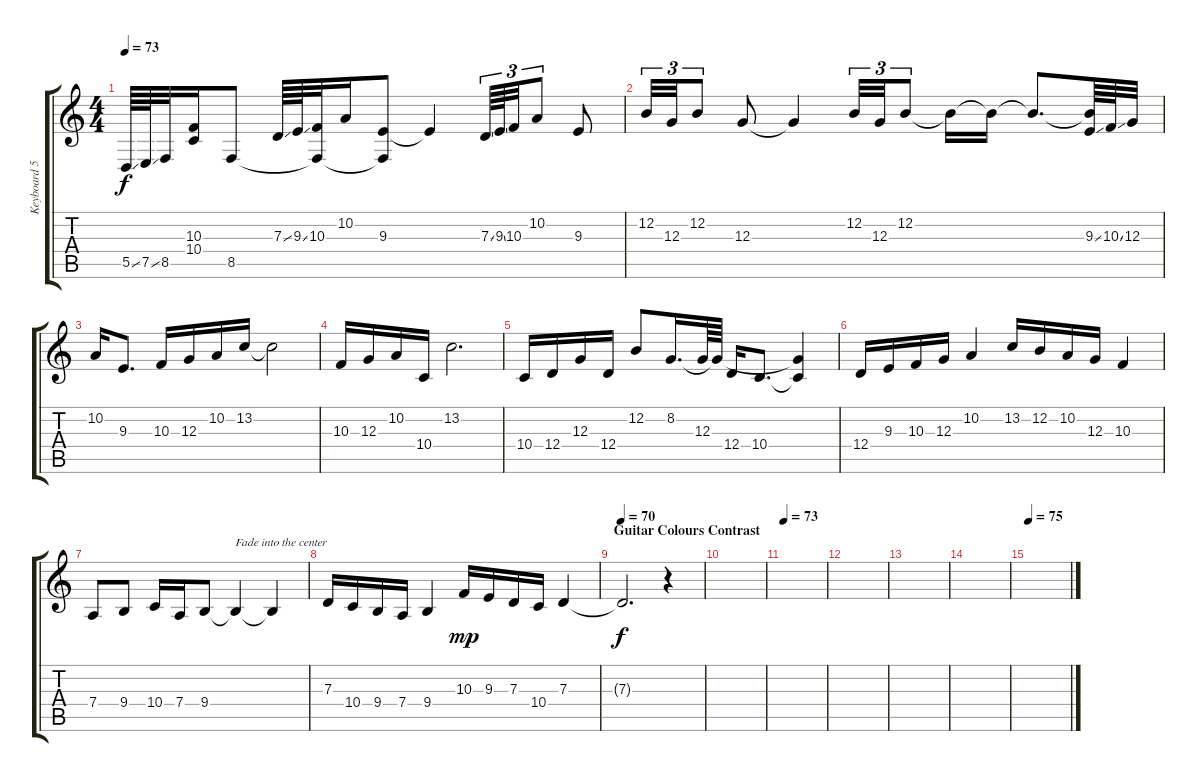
\track ("Keyboard 5 RC" "Keyboard 5") {instrument lead2sawtooth}
\staff {score tabs}
\tuning (E4 B3 G3 D3 A2 E2) {hide}
\ts (4 4)
\tempo 73
\clef g2
\ks c
5.5{ss}.64{dy f} 7.5{ss}.64 8.5.32 (10.3 10.4).16 8.5.8 7.3{ss}.64 9.3{ss}.64 (10.3 8.5{t}).32 10.2.16 (9.3 8.5{t}).8 9.3{t}.4 7.3{ss}.64{tu (3 2)} 9.3{ss}.64{tu (3 2)} 10.3.32{tu (3 2)} 10.2.8{tu (3 2)} 9.3.8 |
12.2.32{tu (3 2)} 12.3.32{tu (3 2)} 12.2.8{tu (3 2)} 12.3.8 12.3{t}.4 12.2.32{tu (3 2)} 12.3.32{tu (3 2)} 12.2.8{tu (3 2)} 12.2{t}.16 12.2{t}.16 12.2{t}.8{d} (12.2{t} 9.3{ss}).64 10.3{ss}.64 12.3.32 |
10.2.16 9.3.8{d} 10.3.16 12.3.16 10.2.16 13.2.16 13.2{t}.2 |
10.3.16 12.3.16 10.2.16 10.4.16 13.2.2{d} |
10.4.16 12.4.16 12.3.16 12.4.16 12.2.8 8.2.16{d} 12.3.64 8.2{t}.64 12.4.16 10.4.8{d} (8.2{t} 10.4{t}).4 |
12.4.16 9.3.16 10.3.16 12.3.16 10.2.4 13.2.16 12.2.16 10.2.16 12.3.16 10.3.4 |
7.4.8 9.4.8 10.4.16 7.4.16 9.4.8 9.4{t}.4{txt "Fade into the center" balance 8} 9.4{t}.4 |
7.3.16 10.4.16 9.4.16 7.4.16 9.4.4 10.3.16{dy mp} 9.3.16 7.3.16 10.4.16 7.3.4 |
\section ("" "Guitar Colours Contrast")
\tempo 70
7.3{t}.2{d dy f} r.4 |
|
\tempo 73
|
|
|
|
\tempo 75
